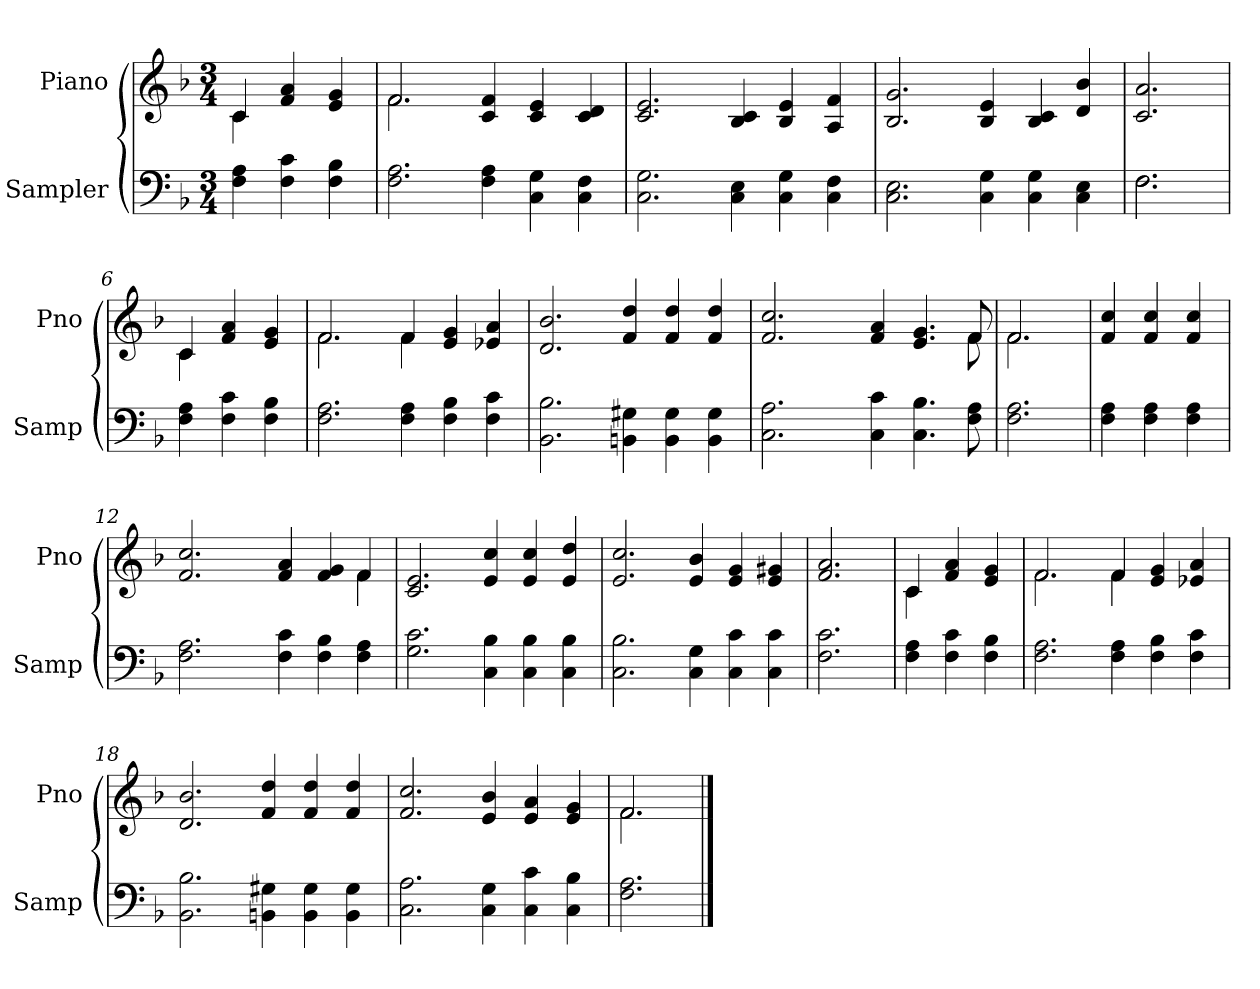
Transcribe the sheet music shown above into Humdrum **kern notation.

**kern	**kern
*part2	*part1
*staff2	*staff1
*I"Sampler	*I"Piano
*I'Samp	*I'Pno
*clefF4	*clefG2
*k[b-]	*k[b-]
*F:	*F:
*M3/4	*M3/4
=1	=1
*	*^
4F 4A	4c/	4c
4F 4c	4f 4a	2ryy
4F 4B-	4e 4g	.
=2	=2	=2
2.F 2.A	2.f/	2.f
4F 4A	4c 4f	2.ryy
4C 4G	4c 4e	.
4C 4F	4c 4d	.
*	*v	*v
=3	=3
2.C 2.G	2.c 2.e
4C 4E	4B- 4c
4C 4G	4B- 4e
4C 4F	4A 4f
=4	=4
2.C 2.E	2.B- 2.g
4C 4G	4B- 4e
4C 4G	4B- 4c
4C 4E	4d 4b-
=5	=5
*^	*
2.F\	2.F	2.c 2.a
*v	*v	*
=6	=6
*	*^
4F 4A	4c/	4c
4F 4c	4f 4a	2ryy
4F 4B-	4e 4g	.
=7	=7	=7
2.F 2.A	2.f/	2.f
4F 4A	4f/	4f
4F 4B-	4e 4g	2ryy
4F 4c	4e-X 4a	.
*	*v	*v
=8	=8
2.BB- 2.B-	2.d 2.b-
4BBn 4G#X	4f 4dd
4BB 4G#	4f 4dd
4BB 4G#	4f 4dd
=9	=9
*	*^
2.C 2.A	2.f 2.cc	4.ryy
*	*v	*v
4C 4c	4f 4a
4.C 4.B-	4.e 4.g
*	*^
8F 8A	8f/	8f
=10	=10	=10
2.F 2.A	2.f/	2.f
*	*v	*v
=11	=11
4F 4A	4f 4cc
4F 4A	4f 4cc
4F 4A	4f 4cc
=12	=12
*	*^
2.F 2.A	2.f 2.cc	4ryy
*	*v	*v
4F 4c	4f 4a
4F 4B-	4f 4g
*	*^
4F 4A	4f/	4f
*	*v	*v
=13	=13
2.G 2.c	2.c 2.e
4C 4B-	4e 4cc
4C 4B-	4e 4cc
4C 4B-	4e 4dd
=14	=14
2.C 2.B-	2.e 2.cc
4C 4G	4e 4b-
4C 4c	4e 4g
4C 4c	4e 4g#X
=15	=15
2.F 2.c	2.f 2.a
=16	=16
*	*^
4F 4A	4c/	4c
4F 4c	4f 4a	2ryy
4F 4B-	4e 4g	.
=17	=17	=17
2.F 2.A	2.f/	2.f
4F 4A	4f/	4f
4F 4B-	4e 4g	2ryy
4F 4c	4e-X 4a	.
*	*v	*v
=18	=18
2.BB- 2.B-	2.d 2.b-
4BBn 4G#X	4f 4dd
4BB 4G#	4f 4dd
4BB 4G#	4f 4dd
=19	=19
2.C 2.A	2.f 2.cc
4C 4G	4e 4b-
4C 4c	4e 4a
4C 4B-	4e 4g
=20	=20
*	*^
2.F 2.A	2.f/	2.f
*	*v	*v
==	==
*-	*-
